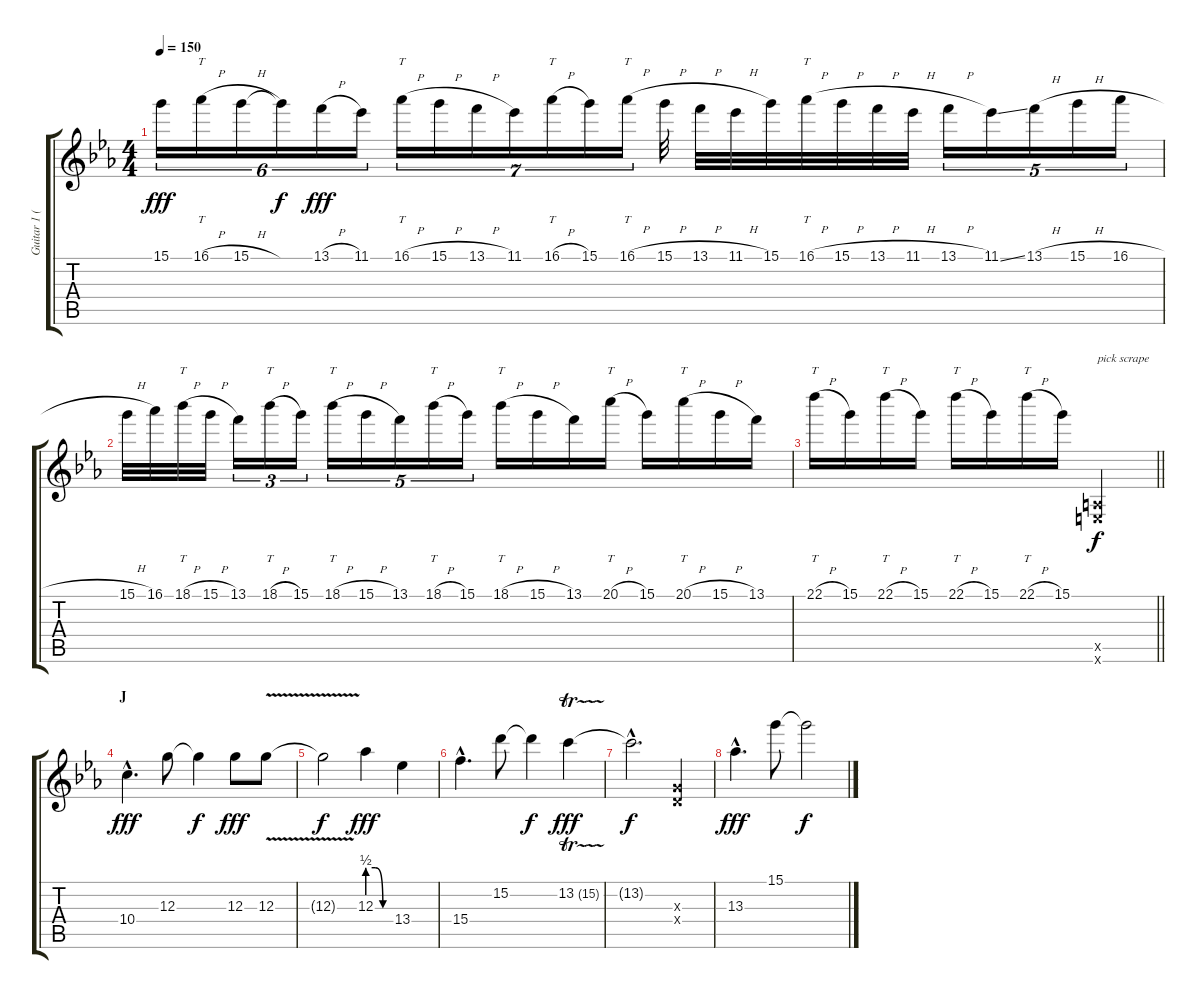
\track ("Guitar 1 (Steve Vai)" "Guitar 1 (") {instrument distortionguitar}
\staff {score tabs}
\tuning (E4 B3 G3 D3 A2 E2) {hide}
\ts (4 4)
\tempo 150
\clef g2
\ks eb
15.1.16{tu (6 4) dy fff} 16.1{h}.16{tt tu (6 4)} 15.1{h}.16{tu (6 4)} 15.1{t}.16{tu (6 4) dy f} 13.1{h}.16{tu (6 4) dy fff} 11.1.16{tu (6 4)} 16.1{h}.16{tt tu (7 4)} 15.1{h}.16{tu (7 4)} 13.1{h}.16{tu (7 4)} 11.1.16{tu (7 4)} 16.1{h}.16{tt tu (7 4)} 15.1.16{tu (7 4)} 16.1{h}.16{tt tu (7 4)} 15.1{h}.32 13.1{h}.32 11.1{h}.32 15.1.32 16.1{h}.32{tt} 15.1{h}.32 13.1{h}.32 11.1{h}.32 13.1{h}.16{tu (5 4)} 11.1{ss}.16{tu (5 4)} 13.1{h}.16{tu (5 4)} 15.1{h}.16{tu (5 4)} 16.1{h}.16{tu (5 4)} |
15.1{h}.32 16.1.32 18.1{h}.32{tt} 15.1{h}.32 13.1.16{tu (3 2)} 18.1{h}.16{tt tu (3 2)} 15.1.16{tu (3 2)} 18.1{h}.16{tt tu (5 4)} 15.1{h}.16{tu (5 4)} 13.1.16{tu (5 4)} 18.1{h}.16{tt tu (5 4)} 15.1.16{tu (5 4)} 18.1{h}.16{tt} 15.1{h}.16 13.1.16 20.1{h}.16{tt} 15.1.16 20.1{h}.16{tt} 15.1{h}.16 13.1.16 |
\barLineRight lightlight
22.1{h}.16{tt} 15.1.16 22.1{h}.16{tt} 15.1.16 22.1{h}.16{tt} 15.1.16 22.1{h}.16{tt} 15.1.16 (0.5{x} 0.6{x}).2{txt "pick scrape" dy f} |
\section ("" "J")
10.4{hac}.4{d dy fff} 12.3.8 12.3{t}.4{dy f} 12.3.8{dy fff} 12.3{v}.8 |
12.3{t}.2{dy f} 12.3{be (custom 0 2 20 2 40 0 60 0)}.4{dy fff} 13.4.4 |
15.4{hac}.4{d} 15.2.8 15.2{t}.4{dy f} 13.2{tr (15 32)}.4{dy fff} |
13.2{hac t}.2{d dy f} (0.3{x} 0.4{x}).4 |
13.3{hac}.4{d dy fff} 15.1.8 15.1{t}.2{dy f}
